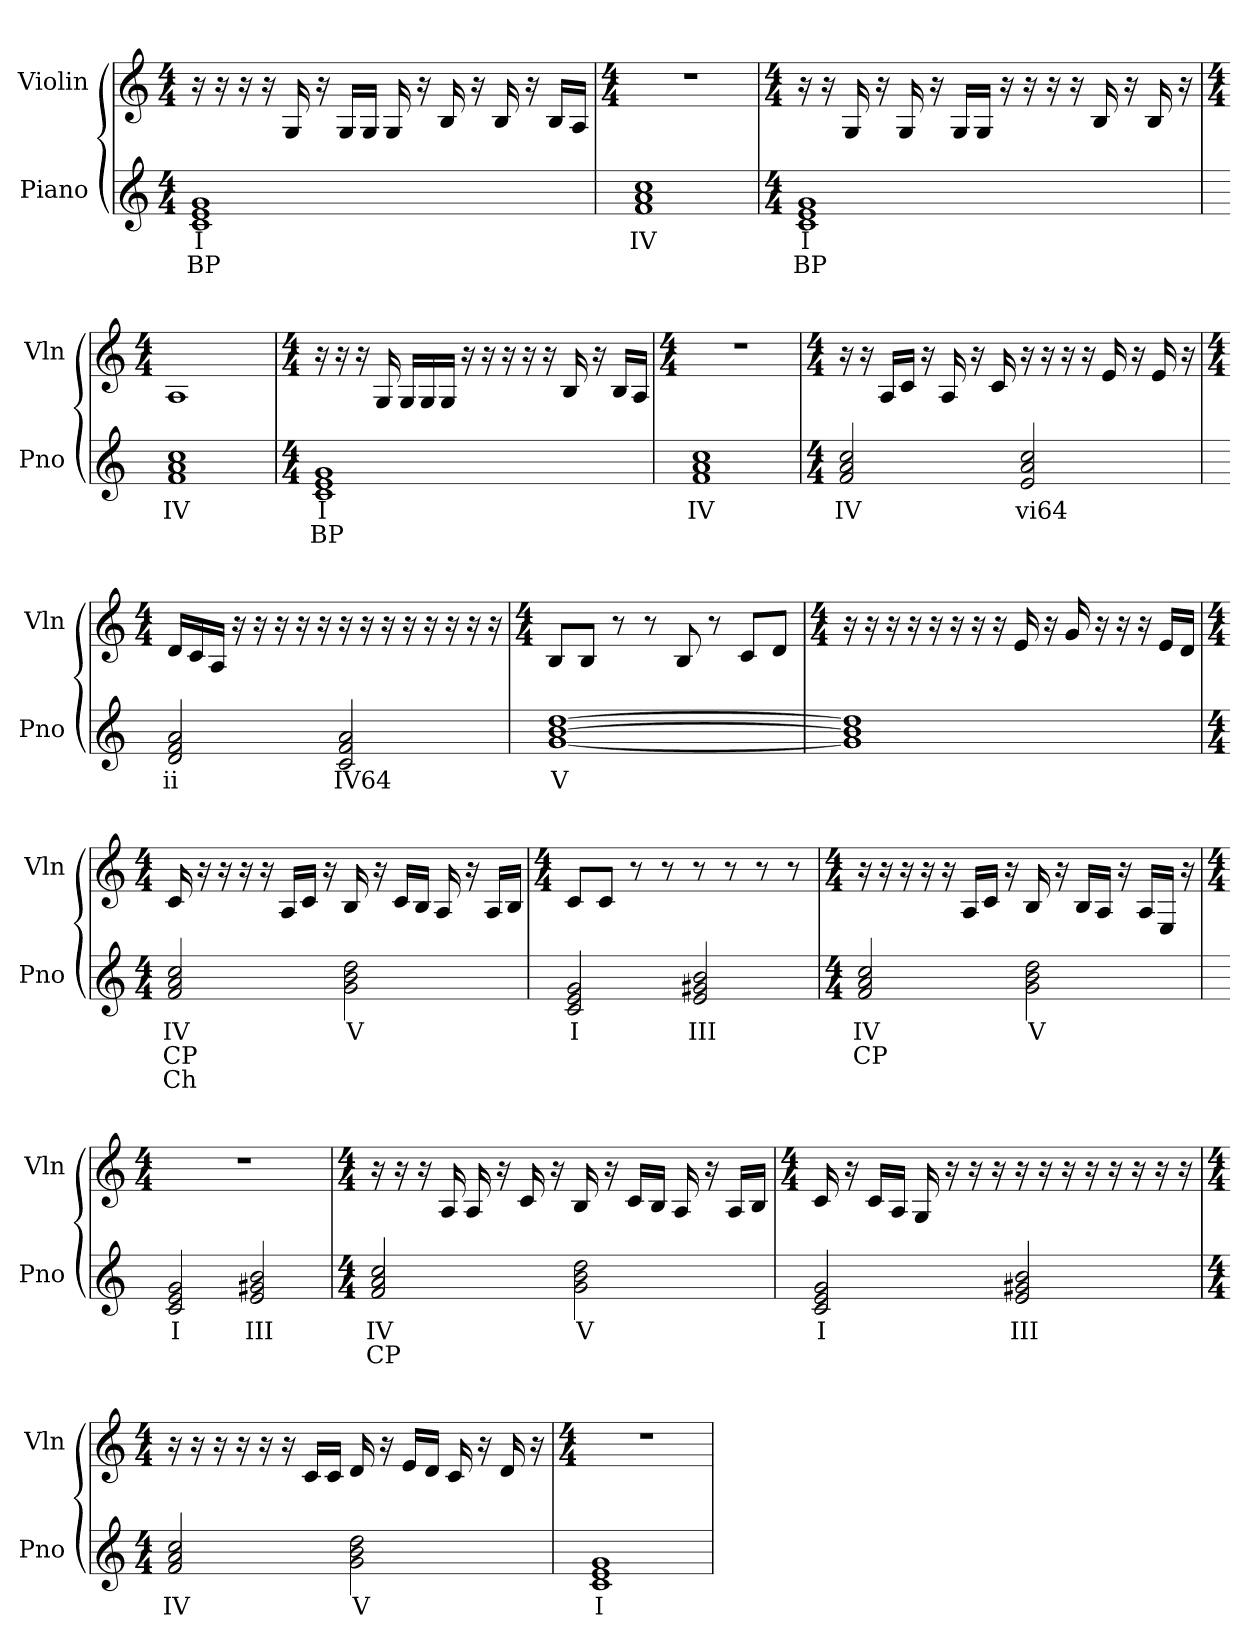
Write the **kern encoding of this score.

**kern	**text	**text	**text	**kern
*part2	*part2	*part2	*part2	*part1
*staff2	*staff2	*staff2	*staff2	*staff1
*I"Piano	*	*	*	*I"Violin
*I'Pno	*	*	*	*I'Vln
*k[]	*	*	*	*
*C:	*	*	*	*
*M4/4	*	*	*	*M4/4
=	=	=	=	=
1c 1e 1g	I	BP	.	16r
.	.	.	.	16r
.	.	.	.	16r
.	.	.	.	16r
.	.	.	.	16G
.	.	.	.	16r
.	.	.	.	16GLL
.	.	.	.	16GJJ
.	.	.	.	16G
.	.	.	.	16r
.	.	.	.	16B
.	.	.	.	16r
.	.	.	.	16B
.	.	.	.	16r
.	.	.	.	16BLL
.	.	.	.	16AJJ
=	=	=	=	=
*k[]	*	*	*	*
*C:	*	*	*	*
*	*	*	*	*M4/4
1f 1a 1cc	IV	.	.	1r
=	=	=	=	=
*k[]	*	*	*	*
*C:	*	*	*	*
*M4/4	*	*	*	*M4/4
1c 1e 1g	I	BP	.	16r
.	.	.	.	16r
.	.	.	.	16G
.	.	.	.	16r
.	.	.	.	16G
.	.	.	.	16r
.	.	.	.	16GLL
.	.	.	.	16GJJ
.	.	.	.	16r
.	.	.	.	16r
.	.	.	.	16r
.	.	.	.	16r
.	.	.	.	16B
.	.	.	.	16r
.	.	.	.	16B
.	.	.	.	16r
=	=	=	=	=
*k[]	*	*	*	*
*C:	*	*	*	*
*	*	*	*	*M4/4
1f 1a 1cc	IV	.	.	1A
=	=	=	=	=
*k[]	*	*	*	*
*C:	*	*	*	*
*M4/4	*	*	*	*M4/4
1c 1e 1g	I	BP	.	16r
.	.	.	.	16r
.	.	.	.	16r
.	.	.	.	16G
.	.	.	.	16GLL
.	.	.	.	16G
.	.	.	.	16GJJ
.	.	.	.	16r
.	.	.	.	16r
.	.	.	.	16r
.	.	.	.	16r
.	.	.	.	16r
.	.	.	.	16B
.	.	.	.	16r
.	.	.	.	16BLL
.	.	.	.	16AJJ
=	=	=	=	=
*k[]	*	*	*	*
*C:	*	*	*	*
*	*	*	*	*M4/4
1f 1a 1cc	IV	.	.	1r
=	=	=	=	=
*k[]	*	*	*	*
*C:	*	*	*	*
*M4/4	*	*	*	*M4/4
2f 2a 2cc	IV	.	.	16r
.	.	.	.	16r
.	.	.	.	16ALL
.	.	.	.	16cJJ
.	.	.	.	16r
.	.	.	.	16A
.	.	.	.	16r
.	.	.	.	16c
2e 2a 2cc	vi64	.	.	16r
.	.	.	.	16r
.	.	.	.	16r
.	.	.	.	16r
.	.	.	.	16e
.	.	.	.	16r
.	.	.	.	16e
.	.	.	.	16r
=	=	=	=	=
*k[]	*	*	*	*
*C:	*	*	*	*
*	*	*	*	*M4/4
2d 2f 2a	ii	.	.	16dLL
.	.	.	.	16c
.	.	.	.	16AJJ
.	.	.	.	16r
.	.	.	.	16r
.	.	.	.	16r
.	.	.	.	16r
.	.	.	.	16r
2c 2f 2a	IV64	.	.	16r
.	.	.	.	16r
.	.	.	.	16r
.	.	.	.	16r
.	.	.	.	16r
.	.	.	.	16r
.	.	.	.	16r
.	.	.	.	16r
=	=	=	=	=
*k[]	*	*	*	*
*C:	*	*	*	*
*	*	*	*	*M4/4
[1g [1b [1dd	V	.	.	8BL
.	.	.	.	8BJ
.	.	.	.	8r
.	.	.	.	8r
.	.	.	.	8B
.	.	.	.	8r
.	.	.	.	8cL
.	.	.	.	8dJ
=	=	=	=	=
*k[]	*	*	*	*
*C:	*	*	*	*
*	*	*	*	*M4/4
1g] 1b] 1dd]	.	.	.	16r
.	.	.	.	16r
.	.	.	.	16r
.	.	.	.	16r
.	.	.	.	16r
.	.	.	.	16r
.	.	.	.	16r
.	.	.	.	16r
.	.	.	.	16e
.	.	.	.	16r
.	.	.	.	16g
.	.	.	.	16r
.	.	.	.	16r
.	.	.	.	16r
.	.	.	.	16eLL
.	.	.	.	16dJJ
=	=	=	=	=
*k[]	*	*	*	*
*C:	*	*	*	*
*M4/4	*	*	*	*M4/4
2f 2a 2cc	IV	CP	Ch	16c
.	.	.	.	16r
.	.	.	.	16r
.	.	.	.	16r
.	.	.	.	16r
.	.	.	.	16ALL
.	.	.	.	16cJJ
.	.	.	.	16r
2g 2b 2dd	V	.	.	16B
.	.	.	.	16r
.	.	.	.	16cLL
.	.	.	.	16BJJ
.	.	.	.	16A
.	.	.	.	16r
.	.	.	.	16ALL
.	.	.	.	16BJJ
=	=	=	=	=
*k[]	*	*	*	*
*C:	*	*	*	*
*	*	*	*	*M4/4
2c 2e 2g	I	.	.	8cL
.	.	.	.	8cJ
.	.	.	.	8r
.	.	.	.	8r
2e 2g#X 2b	III	.	.	8r
.	.	.	.	8r
.	.	.	.	8r
.	.	.	.	8r
=	=	=	=	=
*k[]	*	*	*	*
*C:	*	*	*	*
*M4/4	*	*	*	*M4/4
2f 2a 2cc	IV	CP	.	16r
.	.	.	.	16r
.	.	.	.	16r
.	.	.	.	16r
.	.	.	.	16r
.	.	.	.	16ALL
.	.	.	.	16cJJ
.	.	.	.	16r
2g 2b 2dd	V	.	.	16B
.	.	.	.	16r
.	.	.	.	16BLL
.	.	.	.	16AJJ
.	.	.	.	16r
.	.	.	.	16ALL
.	.	.	.	16EJJ
.	.	.	.	16r
=	=	=	=	=
*k[]	*	*	*	*
*C:	*	*	*	*
*	*	*	*	*M4/4
2c 2e 2g	I	.	.	1r
2e 2g#X 2b	III	.	.	.
=	=	=	=	=
*k[]	*	*	*	*
*C:	*	*	*	*
*M4/4	*	*	*	*M4/4
2f 2a 2cc	IV	CP	.	16r
.	.	.	.	16r
.	.	.	.	16r
.	.	.	.	16A
.	.	.	.	16A
.	.	.	.	16r
.	.	.	.	16c
.	.	.	.	16r
2g 2b 2dd	V	.	.	16B
.	.	.	.	16r
.	.	.	.	16cLL
.	.	.	.	16BJJ
.	.	.	.	16A
.	.	.	.	16r
.	.	.	.	16ALL
.	.	.	.	16BJJ
=	=	=	=	=
*k[]	*	*	*	*
*C:	*	*	*	*
*	*	*	*	*M4/4
2c 2e 2g	I	.	.	16c
.	.	.	.	16r
.	.	.	.	16cLL
.	.	.	.	16AJJ
.	.	.	.	16G
.	.	.	.	16r
.	.	.	.	16r
.	.	.	.	16r
2e 2g#X 2b	III	.	.	16r
.	.	.	.	16r
.	.	.	.	16r
.	.	.	.	16r
.	.	.	.	16r
.	.	.	.	16r
.	.	.	.	16r
.	.	.	.	16r
=	=	=	=	=
*k[]	*	*	*	*
*C:	*	*	*	*
*M4/4	*	*	*	*M4/4
2f 2a 2cc	IV	.	.	16r
.	.	.	.	16r
.	.	.	.	16r
.	.	.	.	16r
.	.	.	.	16r
.	.	.	.	16r
.	.	.	.	16cLL
.	.	.	.	16cJJ
2g 2b 2dd	V	.	.	16d
.	.	.	.	16r
.	.	.	.	16eLL
.	.	.	.	16dJJ
.	.	.	.	16c
.	.	.	.	16r
.	.	.	.	16d
.	.	.	.	16r
=	=	=	=	=
*k[]	*	*	*	*
*C:	*	*	*	*
*	*	*	*	*M4/4
1c 1e 1g	I	.	.	1r
=	=	=	=	=
*-	*-	*-	*-	*-
